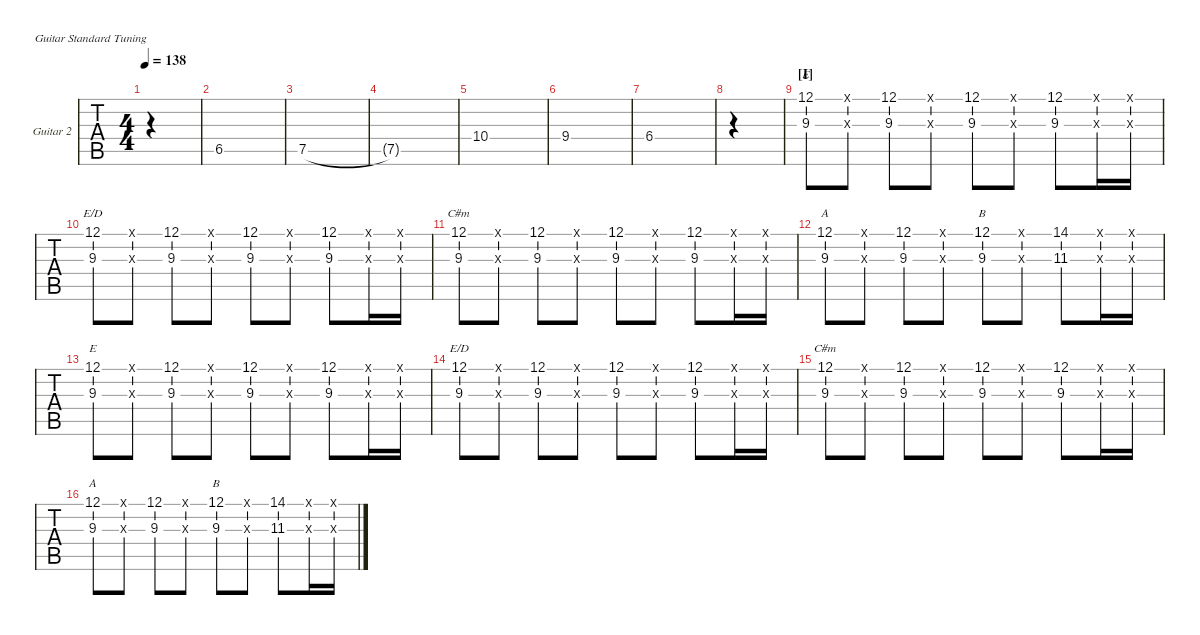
\defaultSystemsLayout 4
\hideDynamics
\bracketExtendMode nobrackets
\firstSystemTrackNameOrientation horizontal
\track ("Guitar 2" "Guitar 2") {defaultSystemsLayout 4 instrument distortionguitar}
\staff {tabs}
\tuning (E4 B3 G3 D3 A2 E2)
\chord ("E" 12 x 9 x x x) {firstfret 9 showdiagram false showfingering false}
\chord ("E/D" 12 x 9 x x x) {firstfret 9 showdiagram false showfingering false}
\chord ("C#m" 12 x 9 x x x) {firstfret 9 showdiagram false showfingering false}
\chord ("A" 12 x 9 x x x) {firstfret 9 showdiagram false showfingering false}
\chord ("B" 12 x 9 x x x) {firstfret 9 showdiagram false showfingering false}
\ts (4 4)
\tempo 138
\clef g2
\ks c
|
6.5{acc #}.1 |
7.5.1 |
7.5{t}.1 |
10.4.1 |
9.4.1 |
6.4{acc #}.1 |
|
\section ("I" "")
(12.1 9.3).8{ch "E"} (0.1{x} 0.3{x}).8 (12.1 9.3).8 (0.1{x} 0.3{x}).8 (12.1 9.3).8 (0.1{x} 0.3{x}).8 (12.1 9.3).8 (0.1{x} 0.3{x}).16 (0.1{x} 0.3{x}).16 |
(12.1 9.3).8{ch "E/D"} (0.1{x} 0.3{x}).8 (12.1 9.3).8 (0.1{x} 0.3{x}).8 (12.1 9.3).8 (0.1{x} 0.3{x}).8 (12.1 9.3).8 (0.1{x} 0.3{x}).16 (0.1{x} 0.3{x}).16 |
(12.1 9.3).8{ch "C#m"} (0.1{x} 0.3{x}).8 (12.1 9.3).8 (0.1{x} 0.3{x}).8 (12.1 9.3).8 (0.1{x} 0.3{x}).8 (12.1 9.3).8 (0.1{x} 0.3{x}).16 (0.1{x} 0.3{x}).16 |
(12.1 9.3).8{ch "A"} (0.1{x} 0.3{x}).8 (12.1 9.3).8 (0.1{x} 0.3{x}).8 (12.1 9.3).8{ch "B"} (0.1{x} 0.3{x}).8 (14.1{acc #} 11.3{acc #}).8 (0.1{x} 0.3{x}).16 (0.1{x} 0.3{x}).16 |
(12.1 9.3).8{ch "E"} (0.1{x} 0.3{x}).8 (12.1 9.3).8 (0.1{x} 0.3{x}).8 (12.1 9.3).8 (0.1{x} 0.3{x}).8 (12.1 9.3).8 (0.1{x} 0.3{x}).16 (0.1{x} 0.3{x}).16 |
(12.1 9.3).8{ch "E/D"} (0.1{x} 0.3{x}).8 (12.1 9.3).8 (0.1{x} 0.3{x}).8 (12.1 9.3).8 (0.1{x} 0.3{x}).8 (12.1 9.3).8 (0.1{x} 0.3{x}).16 (0.1{x} 0.3{x}).16 |
(12.1 9.3).8{ch "C#m"} (0.1{x} 0.3{x}).8 (12.1 9.3).8 (0.1{x} 0.3{x}).8 (12.1 9.3).8 (0.1{x} 0.3{x}).8 (12.1 9.3).8 (0.1{x} 0.3{x}).16 (0.1{x} 0.3{x}).16 |
(12.1 9.3).8{ch "A"} (0.1{x} 0.3{x}).8 (12.1 9.3).8 (0.1{x} 0.3{x}).8 (12.1 9.3).8{ch "B"} (0.1{x} 0.3{x}).8 (14.1{acc #} 11.3{acc #}).8 (0.1{x} 0.3{x}).16 (0.1{x} 0.3{x}).16
